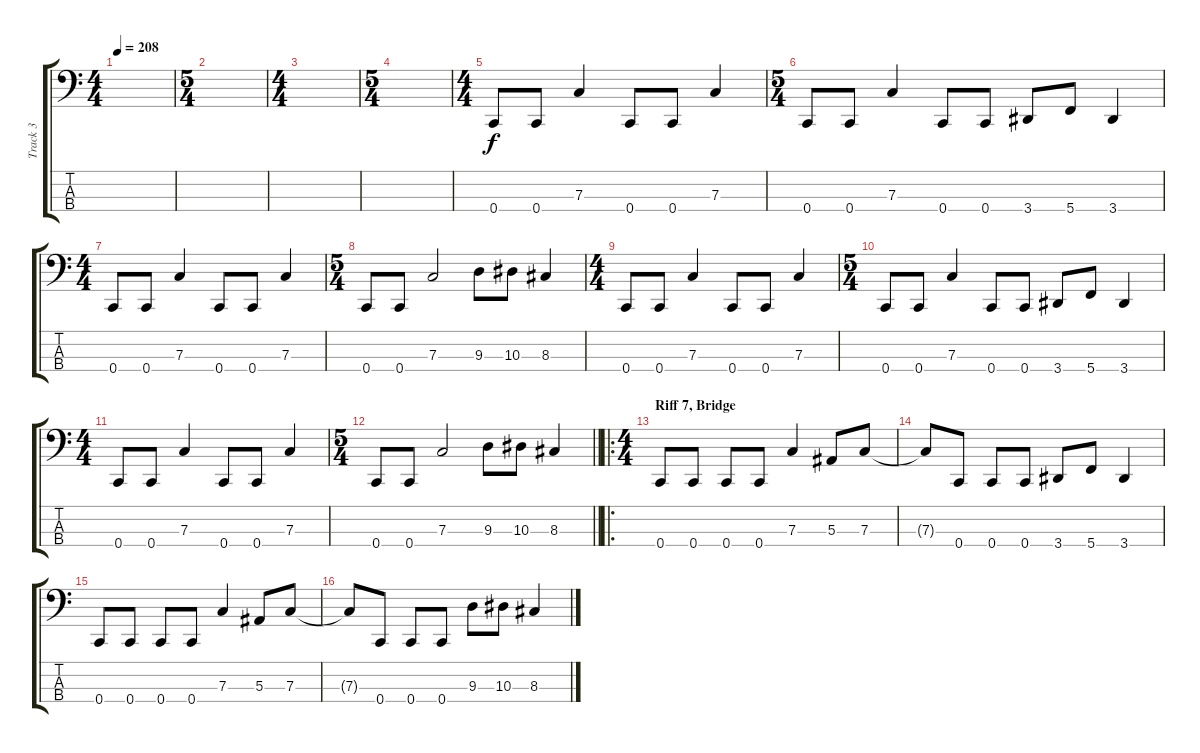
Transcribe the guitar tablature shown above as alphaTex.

\track ("Track 3" "Track 3") {instrument electricbassfinger}
\staff {score tabs}
\tuning (Eb2 Bb1 F1 C1) {hide}
\ts (4 4)
\tempo 208
\clef f4
\ks c
|
\ts (5 4)
|
\ts (4 4)
|
\ts (5 4)
|
\ts (4 4)
0.4.8{volume 14} 0.4.8 7.3.4 0.4.8 0.4.8 7.3.4 |
\ts (5 4)
0.4.8 0.4.8 7.3.4 0.4.8 0.4.8 3.4.8 5.4.8 3.4.4 |
\ts (4 4)
0.4.8 0.4.8 7.3.4 0.4.8 0.4.8 7.3.4 |
\ts (5 4)
0.4.8 0.4.8 7.3.2 9.3.8 10.3.8 8.3.4 |
\ts (4 4)
0.4.8{volume 14} 0.4.8 7.3.4 0.4.8 0.4.8 7.3.4 |
\ts (5 4)
0.4.8 0.4.8 7.3.4 0.4.8 0.4.8 3.4.8 5.4.8 3.4.4 |
\ts (4 4)
0.4.8 0.4.8 7.3.4 0.4.8 0.4.8 7.3.4 |
\ts (5 4)
\barLineRight lightlight
0.4.8 0.4.8 7.3.2 9.3.8 10.3.8 8.3.4 |
\ro
\ts (4 4)
\section ("" "Riff 7, Bridge")
0.4.8 0.4.8 0.4.8 0.4.8 7.3.4 5.3.8 7.3.8 |
7.3{t}.8 0.4.8 0.4.8 0.4.8 3.4.8 5.4.8 3.4.4 |
0.4.8 0.4.8 0.4.8 0.4.8 7.3.4 5.3.8 7.3.8 |
7.3{t}.8 0.4.8 0.4.8 0.4.8 9.3.8 10.3.8 8.3.4
